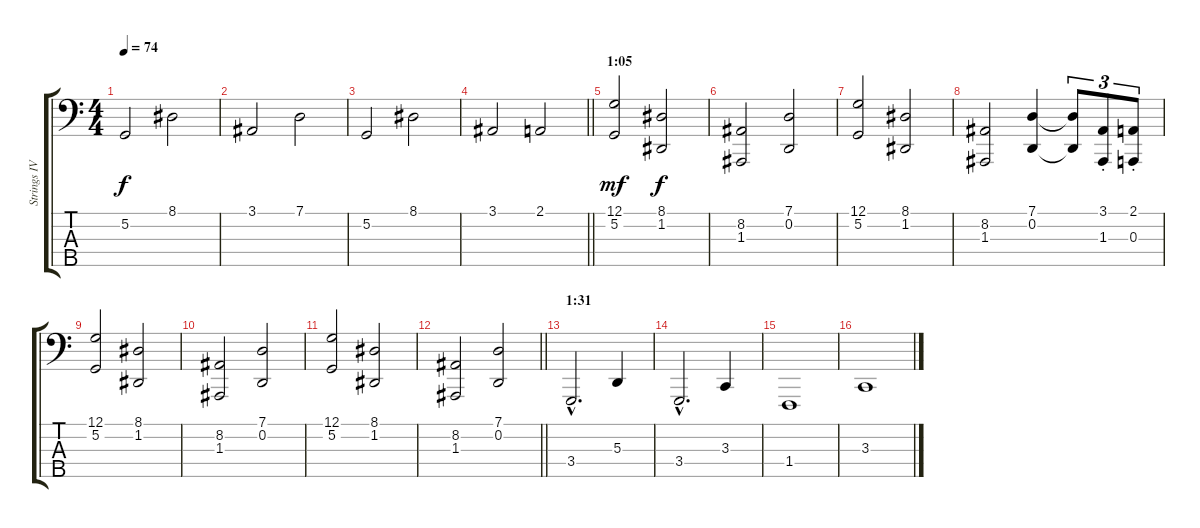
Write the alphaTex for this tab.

\track ("Strings IV" "Strings IV") {instrument stringensemble1}
\staff {score tabs}
\tuning (G2 D2 A1 E1 B0) {hide}
\ts (4 4)
\tempo 74
\clef f4
\ks c
5.2.2{dy f} 8.1.2 |
3.1.2 7.1.2 |
5.2.2 8.1.2 |
\barLineRight lightlight
3.1.2 2.1.2 |
\section ("" "1:05")
(12.1 5.2).2{dy mf volume 14} (8.1 1.2).2{dy f} |
(8.2 1.3).2 (7.1 0.2).2 |
(12.1 5.2).2 (8.1 1.2).2 |
(8.2 1.3).2 (7.1 0.2).4 (7.1{t} 0.2{t}).8{tu (3 2)} (3.1{st} 1.3{st}).8{tu (3 2)} (2.1{st} 0.3{st}).8{tu (3 2)} |
(12.1 5.2).2 (8.1 1.2).2 |
(8.2 1.3).2 (7.1 0.2).2 |
(12.1 5.2).2 (8.1 1.2).2 |
\barLineRight lightlight
(8.2 1.3).2 (7.1 0.2).2 |
\section ("" "1:31 ")
3.4{hac}.2{d} 5.3.4 |
3.4{hac}.2{d} 3.3.4 |
1.4.1 |
3.3.1
